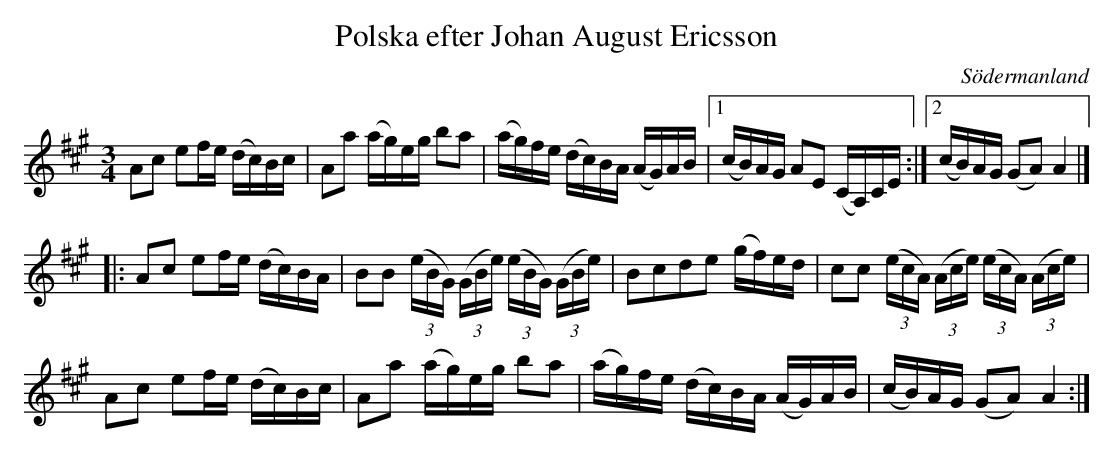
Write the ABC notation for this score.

X:1
T: Polska efter Johan August Ericsson
O: Södermanland
M: 3/4
L: 1/16
K: A
   A2c2 e2fe (dc)Bc | A2a2 (ag)eg b2a2 | (ag)fe (dc)BA (AG)AB |1 (cB)AG A2E2 (CA,)CE :|2 (cB)AG (G2A2) A4 |]
|: A2c2 e2fe (dc)BA | B2B2 ((3eBG) ((3GBe) ((3eBG) ((3GBe) | B2c2d2e2 (gf)ed | c2c2 ((3ecA) ((3Ace) ((3ecA) ((3Ace) |
   A2c2 e2fe (dc)Bc | A2a2 (ag)eg b2a2 | (ag)fe (dc)BA (AG)AB | (cB)AG (G2A2) A4 :|
